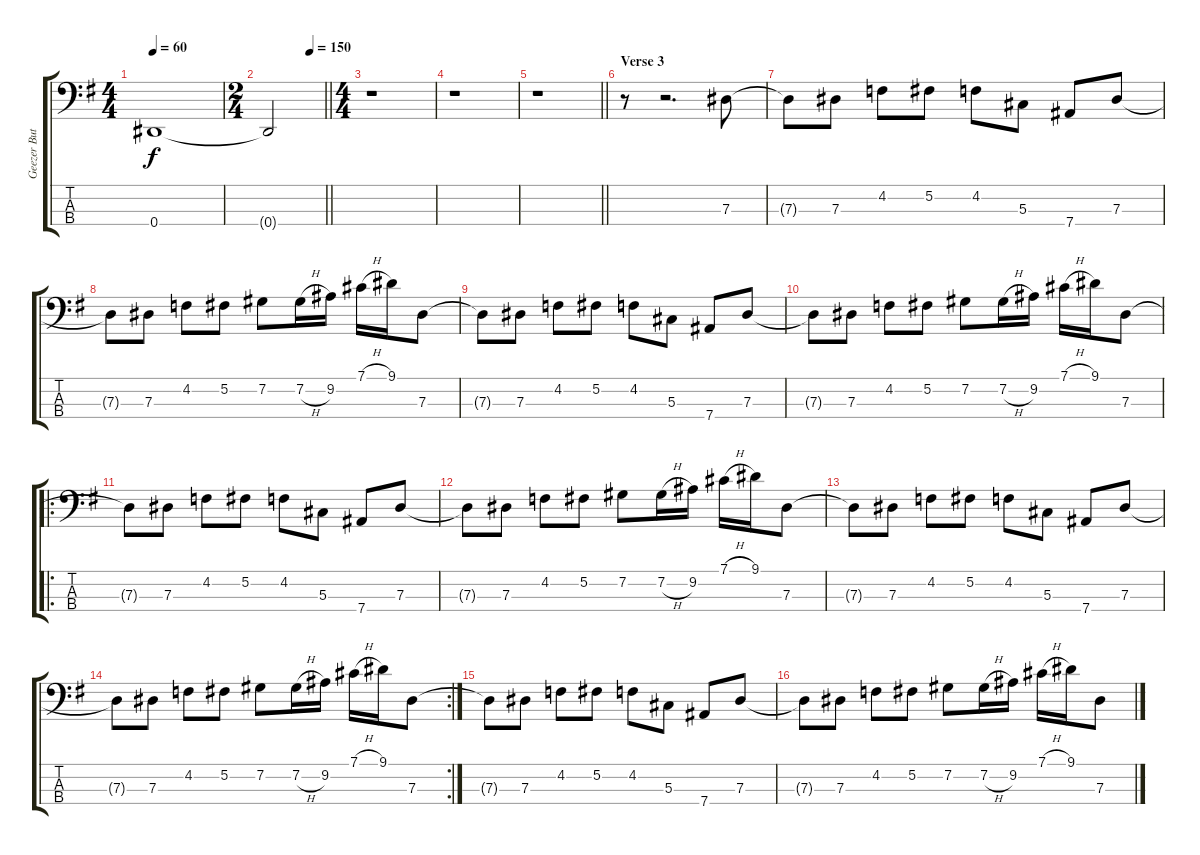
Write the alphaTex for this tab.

\track ("Geezer Butler" "Geezer But") {instrument electricbassfinger}
\staff {score tabs}
\tuning (Gb2 Db2 Ab1 Eb1) {hide}
\ts (4 4)
\tempo 60
\clef f4
\ks g
0.4{t}.1{dy f} |
\ts (2 4)
\tempo (150 0.75)
\barLineRight lightlight
0.4{t}.2 |
\ts (4 4)
r.1 |
r.1 |
\barLineRight lightlight
r.1 |
\section ("" "Verse 3")
r.8 r.2{d} 7.3.8 |
7.3{t}.8 7.3.8 4.2.8 5.2.8 4.2.8 5.3.8 7.4.8 7.3.8 |
7.3{t}.8 7.3.8 4.2.8 5.2.8 7.2.8 7.2{h}.16 9.2.16 7.1{h}.16 9.1.16 7.3.8 |
7.3{t}.8 7.3.8 4.2.8 5.2.8 4.2.8 5.3.8 7.4.8 7.3.8 |
7.3{t}.8 7.3.8 4.2.8 5.2.8 7.2.8 7.2{h}.16 9.2.16 7.1{h}.16 9.1.16 7.3.8 |
\ro
7.3{t}.8 7.3.8 4.2.8 5.2.8 4.2.8 5.3.8 7.4.8 7.3.8 |
7.3{t}.8 7.3.8 4.2.8 5.2.8 7.2.8 7.2{h}.16 9.2.16 7.1{h}.16 9.1.16 7.3.8 |
7.3{t}.8 7.3.8 4.2.8 5.2.8 4.2.8 5.3.8 7.4.8 7.3.8 |
\rc 2
7.3{t}.8 7.3.8 4.2.8 5.2.8 7.2.8 7.2{h}.16 9.2.16 7.1{h}.16 9.1.16 7.3.8 |
7.3{t}.8 7.3.8 4.2.8 5.2.8 4.2.8 5.3.8 7.4.8 7.3.8 |
7.3{t}.8 7.3.8 4.2.8 5.2.8 7.2.8 7.2{h}.16 9.2.16 7.1{h}.16 9.1.16 7.3.8
